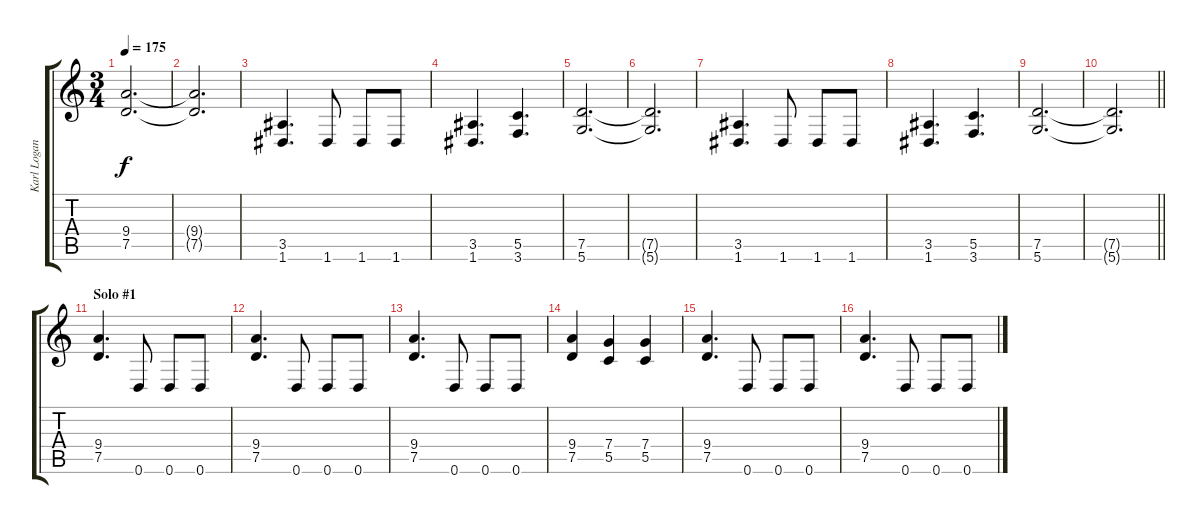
\track ("Karl Logan" "Karl Logan") {instrument distortionguitar}
\staff {score tabs}
\tuning (D4 A3 F3 C3 G2 D2) {hide}
\ts (3 4)
\tempo 175
\clef g2
\ks c
(9.4 7.5).2{d dy f} |
(9.4{t} 7.5{t}).2{d} |
(3.5 1.6).4{d} 1.6.8 1.6.8 1.6.8 |
(3.5 1.6).4{d} (5.5 3.6).4{d} |
(7.5 5.6).2{d} |
(7.5{t} 5.6{t}).2{d} |
(3.5 1.6).4{d} 1.6.8 1.6.8 1.6.8 |
(3.5 1.6).4{d} (5.5 3.6).4{d} |
(7.5 5.6).2{d} |
\barLineRight lightlight
(7.5{t} 5.6{t}).2{d} |
\section ("" "Solo #1")
(9.4 7.5).4{d} 0.6.8 0.6.8 0.6.8 |
(9.4 7.5).4{d} 0.6.8 0.6.8 0.6.8 |
(9.4 7.5).4{d} 0.6.8 0.6.8 0.6.8 |
(9.4 7.5).4 (7.4 5.5).4 (7.4 5.5).4 |
(9.4 7.5).4{d} 0.6.8 0.6.8 0.6.8 |
(9.4 7.5).4{d} 0.6.8 0.6.8 0.6.8
